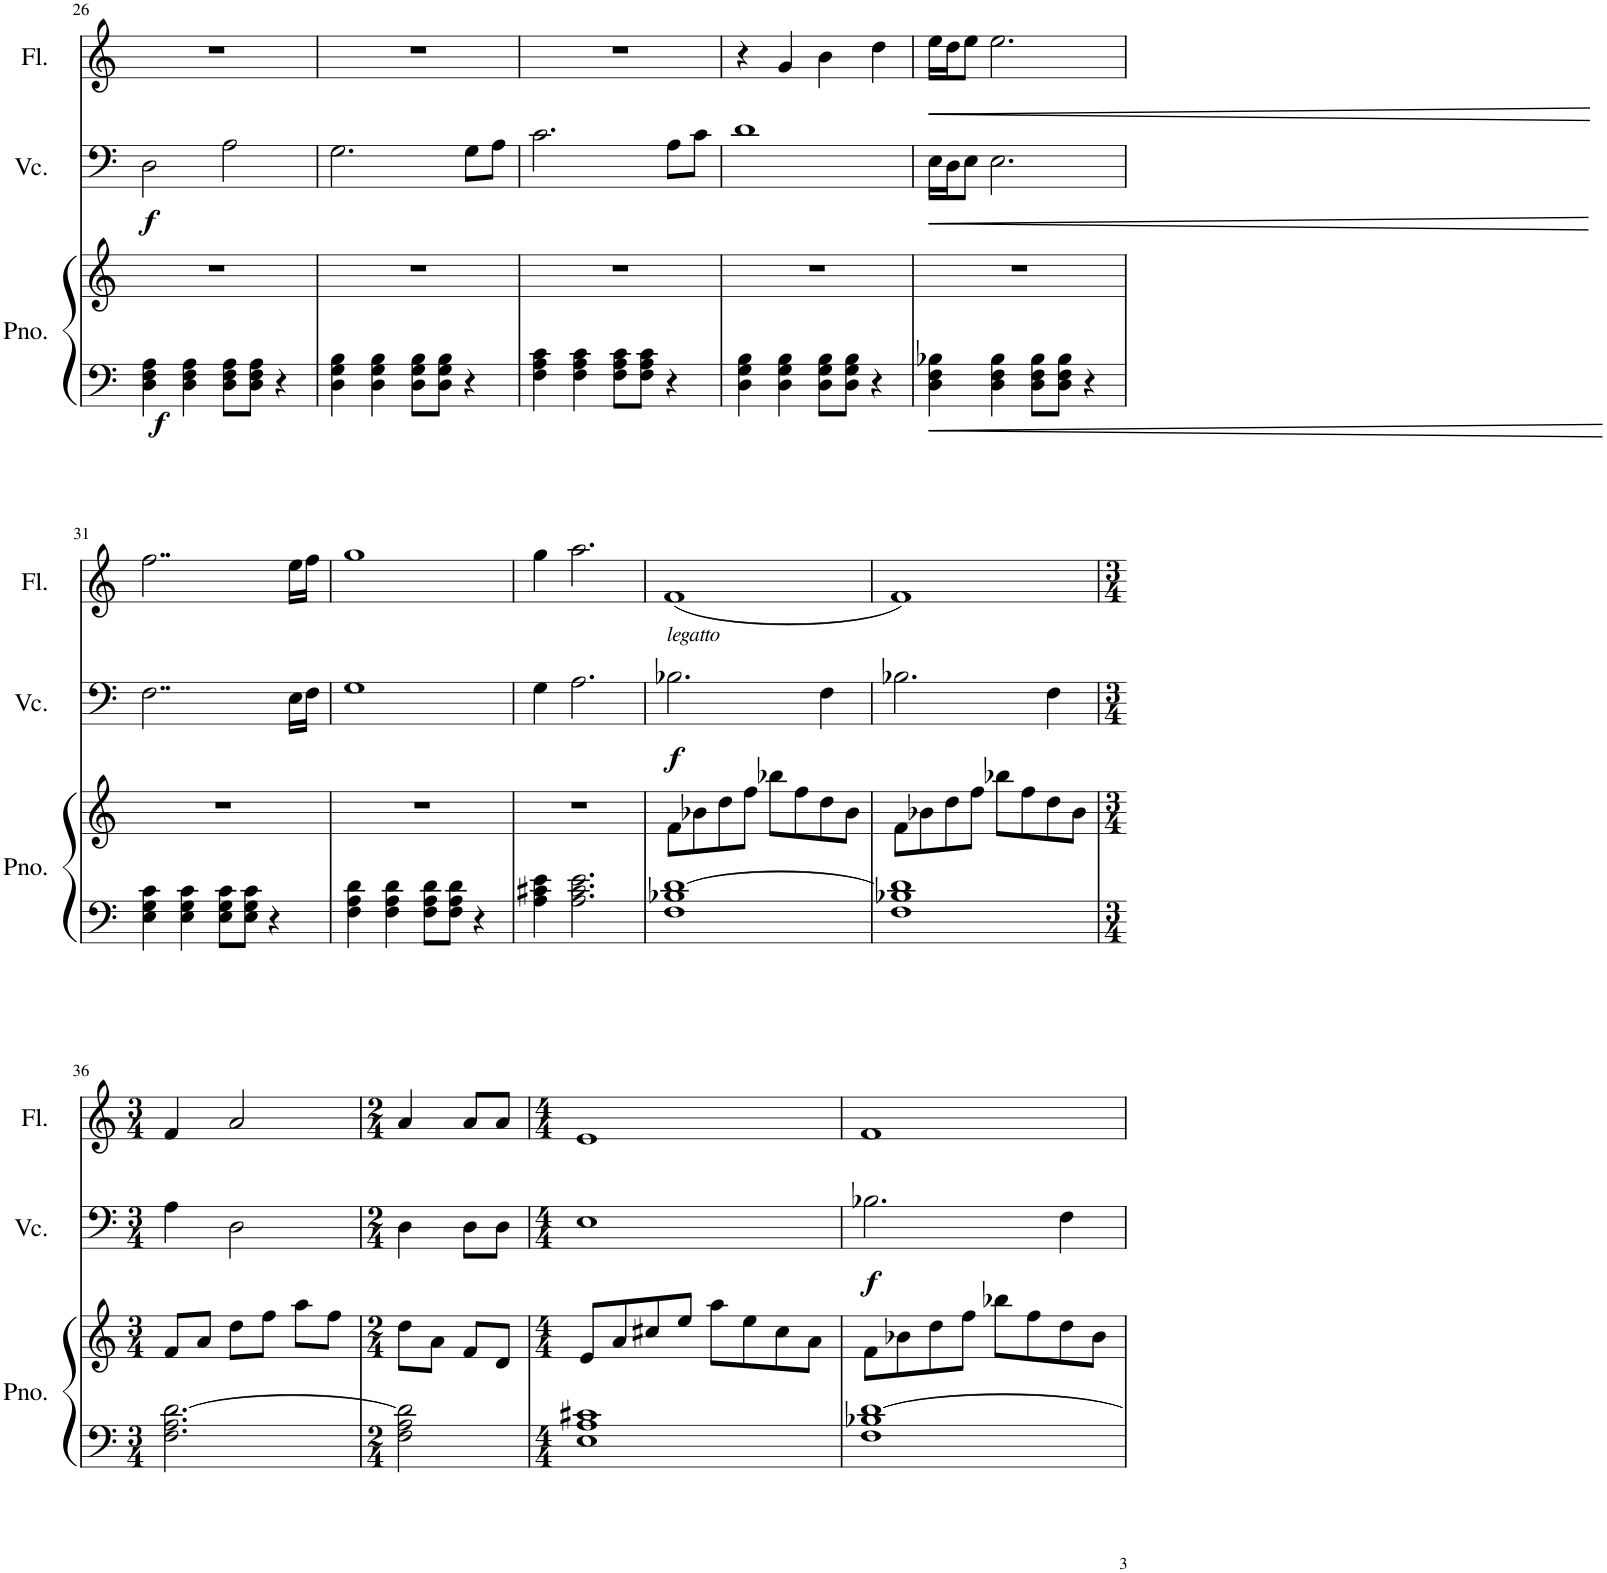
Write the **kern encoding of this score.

**kern	**kern	**dynam	**kern	**dynam	**kern	**dynam
*part3	*part3	*part3	*part2	*part2	*part1	*part1
*staff4	*staff3	*staff3/4	*staff2	*staff2	*staff1	*staff1
*I"Piano	*	*	*I"Violoncel	*	*I"Flauta	*
*I'Pno.	*	*	*I'Vc.	*	*I'Fl.	*
!!LO:PB:g=z
*clefF4	*clefG2	*	*clefF4	*	*clefG2	*
*k[]	*k[]	*	*k[]	*	*k[]	*
*M4/4	*M4/4	*	*M4/4	*	*M4/4	*
=26	=26	=26	=26	=26	=26	=26
!	!	!LO:DY:b=2	!	!LO:DY:b	!	!
4D\ 4F\ 4A\	1r	f	2D\	f	1r	.
4D\ 4F\ 4A\	.	.	.	.	.	.
8D\ 8F\ 8A\L	.	.	2A\	.	.	.
8D\ 8F\ 8A\J	.	.	.	.	.	.
4r	.	.	.	.	.	.
=27	=27	=27	=27	=27	=27	=27
4D\ 4G\ 4B\	1r	.	2.G\	.	1r	.
4D\ 4G\ 4B\	.	.	.	.	.	.
8D\ 8G\ 8B\L	.	.	.	.	.	.
8D\ 8G\ 8B\J	.	.	.	.	.	.
4r	.	.	8G\L	.	.	.
.	.	.	8A\J	.	.	.
=28	=28	=28	=28	=28	=28	=28
4F\ 4A\ 4c\	1r	.	2.c\	.	1r	.
4F\ 4A\ 4c\	.	.	.	.	.	.
8F\ 8A\ 8c\L	.	.	.	.	.	.
8F\ 8A\ 8c\J	.	.	.	.	.	.
4r	.	.	8A\L	.	.	.
.	.	.	8c\J	.	.	.
=29	=29	=29	=29	=29	=29	=29
4D\ 4G\ 4B\	1r	.	1d	.	4r	.
4D\ 4G\ 4B\	.	.	.	.	4g/	.
8D\ 8G\ 8B\L	.	.	.	.	4b\	.
8D\ 8G\ 8B\J	.	.	.	.	.	.
4r	.	.	.	.	4dd\	.
=30	=30	=30	=30	=30	=30	=30
!	!	!	!	!LO:HP:b	!	!LO:HP:b
4D\ 4F\ 4B-X\	1r	.	16E\LL	<	16ee\LL	<
.	.	.	16D\J	.	16dd\J	.
.	.	.	8E\J	.	8ee\J	.
4D\ 4F\ 4B-\	.	.	2.E\	.	2.ee\	.
8D\ 8F\ 8B-\L	.	.	.	.	.	.
8D\ 8F\ 8B-\J	.	.	.	.	.	.
4r	.	.	.	.	.	.
.	.	.	.	[	.	[
!!LO:LB:g=z
=31	=31	=31	=31	=31	=31	=31
4E\ 4G\ 4c\	1r	.	2..F\	.	2..ff\	.
4E\ 4G\ 4c\	.	.	.	.	.	.
8E\ 8G\ 8c\L	.	.	.	.	.	.
8E\ 8G\ 8c\J	.	.	.	.	.	.
4r	.	.	.	.	.	.
.	.	.	16E\LL	.	16ee\LL	.
.	.	.	16F\JJ	.	16ff\JJ	.
=32	=32	=32	=32	=32	=32	=32
4F\ 4A\ 4d\	1r	.	1G	.	1gg	.
4F\ 4A\ 4d\	.	.	.	.	.	.
8F\ 8A\ 8d\L	.	.	.	.	.	.
8F\ 8A\ 8d\J	.	.	.	.	.	.
4r	.	.	.	.	.	.
=33	=33	=33	=33	=33	=33	=33
4A\ 4c#X\ 4e\	1r	.	4G\	.	4gg\	.
2.A\ 2.c#\ 2.e\	.	.	2.A\	.	2.aa\	.
=34	=34	=34	=34	=34	=34	=34
!	!	!	!LO:TX:a:i:t=legatto	!	!	!
!	!	!	!	!LO:DY:b	!	!
1F 1B-X [1d	8f\L	.	2.B-X\	f	(1f	.
.	8b-X\	.	.	.	.	.
.	8dd\	.	.	.	.	.
.	8ff\J	.	.	.	.	.
.	8bb-X\L	.	.	.	.	.
.	8ff\	.	.	.	.	.
.	8dd\	.	4F\	.	.	.
.	8b-\J	.	.	.	.	.
=35	=35	=35	=35	=35	=35	=35
1F 1B-X 1d]	8f\L	.	2.B-X\	.	1f)	.
.	8b-X\	.	.	.	.	.
.	8dd\	.	.	.	.	.
.	8ff\J	.	.	.	.	.
.	8bb-X\L	.	.	.	.	.
.	8ff\	.	.	.	.	.
.	8dd\	.	4F\	.	.	.
.	8b-\J	.	.	.	.	.
!!LO:LB:g=z
=36	=36	=36	=36	=36	=36	=36
*M3/4	*M3/4	*	*M3/4	*	*M3/4	*
2.F\ 2.A\ [2.d\	8f/L	.	4A\	.	4f/	.
.	8a/J	.	.	.	.	.
.	8dd\L	.	2D\	.	2a/	.
.	8ff\J	.	.	.	.	.
.	8aa\L	.	.	.	.	.
.	8ff\J	.	.	.	.	.
=37	=37	=37	=37	=37	=37	=37
*M2/4	*M2/4	*	*M2/4	*	*M2/4	*
2F\ 2A\ 2d\]	8dd\L	.	4D\	.	4a/	.
.	8a\J	.	.	.	.	.
.	8f/L	.	8D\L	.	8a/L	.
.	8d/J	.	8D\J	.	8a/J	.
=38	=38	=38	=38	=38	=38	=38
*M4/4	*M4/4	*	*M4/4	*	*M4/4	*
1E 1A 1c#X	8e/L	.	1E	.	1e	.
.	8a/	.	.	.	.	.
.	8cc#X/	.	.	.	.	.
.	8ee/J	.	.	.	.	.
.	8aa\L	.	.	.	.	.
.	8ee\	.	.	.	.	.
.	8cc#\	.	.	.	.	.
.	8a\J	.	.	.	.	.
=39	=39	=39	=39	=39	=39	=39
!	!	!	!	!LO:DY:b	!	!
1F 1B-X [1d	8f\L	.	2.B-X\	f	1f	.
.	8b-X\	.	.	.	.	.
.	8dd\	.	.	.	.	.
.	8ff\J	.	.	.	.	.
.	8bb-X\L	.	.	.	.	.
.	8ff\	.	.	.	.	.
.	8dd\	.	4F\	.	.	.
.	8b-\J	.	.	.	.	.
=	=	=	=	=	=	=
*-	*-	*-	*-	*-	*-	*-
